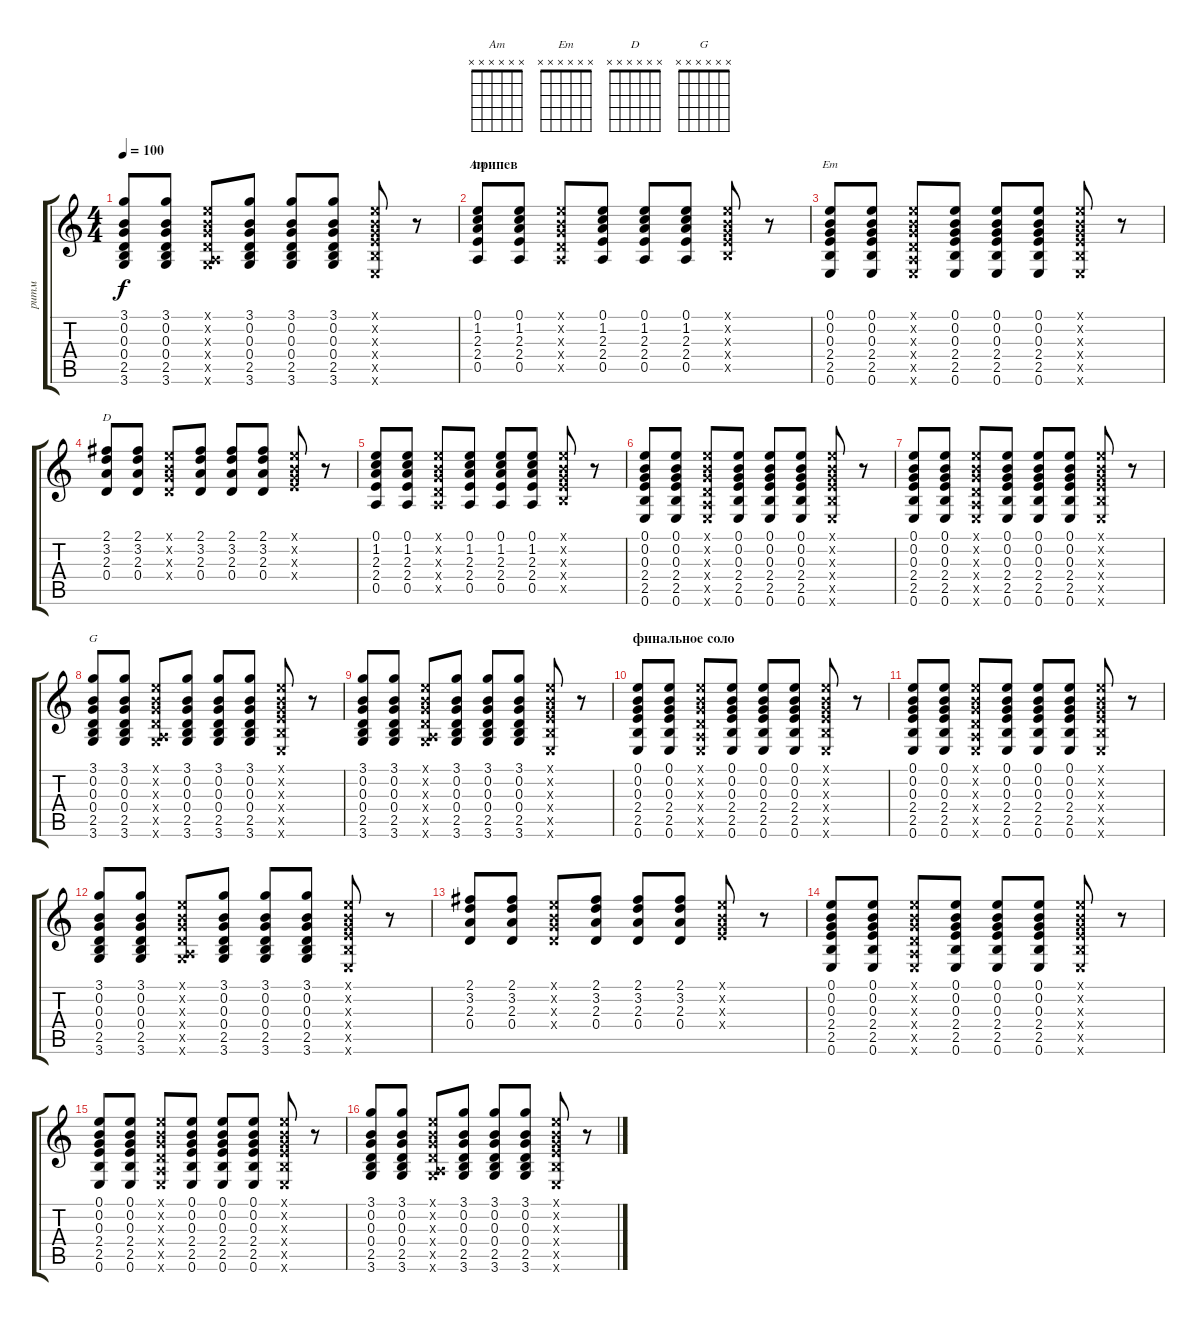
\track ("ритм" "ритм") {instrument acousticguitarsteel}
\staff {score tabs}
\tuning (E4 B3 G3 D3 A2 E2) {hide}
\chord ("Am" x x x x x x)
\chord ("Em" x x x x x x)
\chord ("D" x x x x x x)
\chord ("G" x x x x x x)
\ts (4 4)
\tempo 100
\clef g2
\ks c
(3.1 0.2 0.3 0.4 2.5 3.6).8{dy f} (3.1 0.2 0.3 0.4 2.5 3.6).8 (0.1{x} 0.2{x} 0.3{x} 0.4{x} 0.5{x} 3.6{x}).8 (3.1 0.2 0.3 0.4 2.5 3.6).8 (3.1 0.2 0.3 0.4 2.5 3.6).8 (3.1 0.2 0.3 0.4 2.5 3.6).8 (0.1{x} 0.2{x} 0.3{x} 2.4{x} 2.5{x} 0.6{x}).8 r.8 |
\section ("" "припев")
(0.1 1.2 2.3 2.4 0.5).8{ch "Am"} (0.1 1.2 2.3 2.4 0.5).8 (0.1{x} 0.2{x} 0.3{x} 0.4{x} 0.5{x}).8 (0.1 1.2 2.3 2.4 0.5).8 (0.1 1.2 2.3 2.4 0.5).8 (0.1 1.2 2.3 2.4 0.5).8 (0.1{x} 0.2{x} 0.3{x} 2.4{x} 2.5{x}).8 r.8 |
(0.1 0.2 0.3 2.4 2.5 0.6).8{ch "Em"} (0.1 0.2 0.3 2.4 2.5 0.6).8 (0.1{x} 0.2{x} 0.3{x} 0.4{x} 0.5{x} 0.6{x}).8 (0.1 0.2 0.3 2.4 2.5 0.6).8 (0.1 0.2 0.3 2.4 2.5 0.6).8 (0.1 0.2 0.3 2.4 2.5 0.6).8 (0.1{x} 0.2{x} 0.3{x} 2.4{x} 2.5{x} 0.6{x}).8 r.8 |
(2.1 3.2 2.3 0.4).8{ch "D"} (2.1 3.2 2.3 0.4).8 (0.1{x} 0.2{x} 0.3{x} 0.4{x}).8 (2.1 3.2 2.3 0.4).8 (2.1 3.2 2.3 0.4).8 (2.1 3.2 2.3 0.4).8 (0.1{x} 0.2{x} 0.3{x} 2.4{x}).8 r.8 |
(0.1 1.2 2.3 2.4 0.5).8 (0.1 1.2 2.3 2.4 0.5).8 (0.1{x} 0.2{x} 0.3{x} 0.4{x} 0.5{x}).8 (0.1 1.2 2.3 2.4 0.5).8 (0.1 1.2 2.3 2.4 0.5).8 (0.1 1.2 2.3 2.4 0.5).8 (0.1{x} 0.2{x} 0.3{x} 2.4{x} 2.5{x}).8 r.8 |
(0.1 0.2 0.3 2.4 2.5 0.6).8 (0.1 0.2 0.3 2.4 2.5 0.6).8 (0.1{x} 0.2{x} 0.3{x} 0.4{x} 0.5{x} 0.6{x}).8 (0.1 0.2 0.3 2.4 2.5 0.6).8 (0.1 0.2 0.3 2.4 2.5 0.6).8 (0.1 0.2 0.3 2.4 2.5 0.6).8 (0.1{x} 0.2{x} 0.3{x} 2.4{x} 2.5{x} 0.6{x}).8 r.8 |
(0.1 0.2 0.3 2.4 2.5 0.6).8 (0.1 0.2 0.3 2.4 2.5 0.6).8 (0.1{x} 0.2{x} 0.3{x} 0.4{x} 0.5{x} 0.6{x}).8 (0.1 0.2 0.3 2.4 2.5 0.6).8 (0.1 0.2 0.3 2.4 2.5 0.6).8 (0.1 0.2 0.3 2.4 2.5 0.6).8 (0.1{x} 0.2{x} 0.3{x} 2.4{x} 2.5{x} 0.6{x}).8 r.8 |
(3.1 0.2 0.3 0.4 2.5 3.6).8{ch "G"} (3.1 0.2 0.3 0.4 2.5 3.6).8 (0.1{x} 0.2{x} 0.3{x} 0.4{x} 0.5{x} 3.6{x}).8 (3.1 0.2 0.3 0.4 2.5 3.6).8 (3.1 0.2 0.3 0.4 2.5 3.6).8 (3.1 0.2 0.3 0.4 2.5 3.6).8 (0.1{x} 0.2{x} 0.3{x} 2.4{x} 2.5{x} 0.6{x}).8 r.8 |
(3.1 0.2 0.3 0.4 2.5 3.6).8 (3.1 0.2 0.3 0.4 2.5 3.6).8 (0.1{x} 0.2{x} 0.3{x} 0.4{x} 0.5{x} 3.6{x}).8 (3.1 0.2 0.3 0.4 2.5 3.6).8 (3.1 0.2 0.3 0.4 2.5 3.6).8 (3.1 0.2 0.3 0.4 2.5 3.6).8 (0.1{x} 0.2{x} 0.3{x} 2.4{x} 2.5{x} 0.6{x}).8 r.8 |
\section ("" "финальное соло")
(0.1 0.2 0.3 2.4 2.5 0.6).8 (0.1 0.2 0.3 2.4 2.5 0.6).8 (0.1{x} 0.2{x} 0.3{x} 0.4{x} 0.5{x} 0.6{x}).8 (0.1 0.2 0.3 2.4 2.5 0.6).8 (0.1 0.2 0.3 2.4 2.5 0.6).8 (0.1 0.2 0.3 2.4 2.5 0.6).8 (0.1{x} 0.2{x} 0.3{x} 2.4{x} 2.5{x} 0.6{x}).8 r.8 |
(0.1 0.2 0.3 2.4 2.5 0.6).8 (0.1 0.2 0.3 2.4 2.5 0.6).8 (0.1{x} 0.2{x} 0.3{x} 0.4{x} 0.5{x} 0.6{x}).8 (0.1 0.2 0.3 2.4 2.5 0.6).8 (0.1 0.2 0.3 2.4 2.5 0.6).8 (0.1 0.2 0.3 2.4 2.5 0.6).8 (0.1{x} 0.2{x} 0.3{x} 2.4{x} 2.5{x} 0.6{x}).8 r.8 |
(3.1 0.2 0.3 0.4 2.5 3.6).8 (3.1 0.2 0.3 0.4 2.5 3.6).8 (0.1{x} 0.2{x} 0.3{x} 0.4{x} 0.5{x} 3.6{x}).8 (3.1 0.2 0.3 0.4 2.5 3.6).8 (3.1 0.2 0.3 0.4 2.5 3.6).8 (3.1 0.2 0.3 0.4 2.5 3.6).8 (0.1{x} 0.2{x} 0.3{x} 2.4{x} 2.5{x} 0.6{x}).8 r.8 |
(2.1 3.2 2.3 0.4).8 (2.1 3.2 2.3 0.4).8 (0.1{x} 0.2{x} 0.3{x} 0.4{x}).8 (2.1 3.2 2.3 0.4).8 (2.1 3.2 2.3 0.4).8 (2.1 3.2 2.3 0.4).8 (0.1{x} 0.2{x} 0.3{x} 2.4{x}).8 r.8 |
(0.1 0.2 0.3 2.4 2.5 0.6).8 (0.1 0.2 0.3 2.4 2.5 0.6).8 (0.1{x} 0.2{x} 0.3{x} 0.4{x} 0.5{x} 0.6{x}).8 (0.1 0.2 0.3 2.4 2.5 0.6).8 (0.1 0.2 0.3 2.4 2.5 0.6).8 (0.1 0.2 0.3 2.4 2.5 0.6).8 (0.1{x} 0.2{x} 0.3{x} 2.4{x} 2.5{x} 0.6{x}).8 r.8 |
(0.1 0.2 0.3 2.4 2.5 0.6).8 (0.1 0.2 0.3 2.4 2.5 0.6).8 (0.1{x} 0.2{x} 0.3{x} 0.4{x} 0.5{x} 0.6{x}).8 (0.1 0.2 0.3 2.4 2.5 0.6).8 (0.1 0.2 0.3 2.4 2.5 0.6).8 (0.1 0.2 0.3 2.4 2.5 0.6).8 (0.1{x} 0.2{x} 0.3{x} 2.4{x} 2.5{x} 0.6{x}).8 r.8 |
(3.1 0.2 0.3 0.4 2.5 3.6).8 (3.1 0.2 0.3 0.4 2.5 3.6).8 (0.1{x} 0.2{x} 0.3{x} 0.4{x} 0.5{x} 3.6{x}).8 (3.1 0.2 0.3 0.4 2.5 3.6).8 (3.1 0.2 0.3 0.4 2.5 3.6).8 (3.1 0.2 0.3 0.4 2.5 3.6).8 (0.1{x} 0.2{x} 0.3{x} 2.4{x} 2.5{x} 0.6{x}).8 r.8
